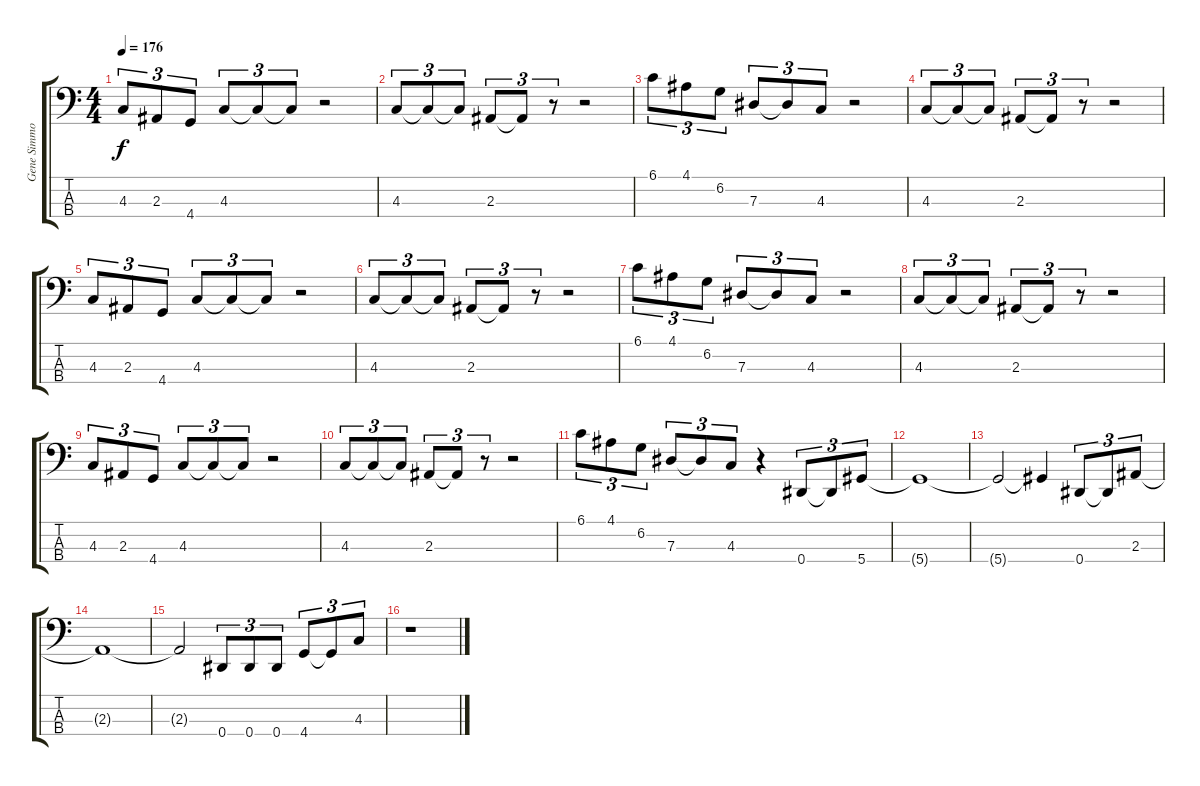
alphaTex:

\track ("Gene Simmons" "Gene Simmo") {instrument electricbasspick}
\staff {score tabs}
\tuning (Gb2 Db2 Ab1 Eb1) {hide}
\ts (4 4)
\tempo 176
\clef f4
\ks c
4.3.8{tu (3 2) dy f} 2.3.8{tu (3 2)} 4.4.8{tu (3 2)} 4.3.8{tu (3 2)} 4.3{t}.8{tu (3 2)} 4.3{t}.8{tu (3 2)} r.2 |
4.3.8{tu (3 2)} 4.3{t}.8{tu (3 2)} 4.3{t}.8{tu (3 2)} 2.3.8{tu (3 2)} 2.3{t}.8{tu (3 2)} r.8{tu (3 2)} r.2 |
6.1.8{tu (3 2)} 4.1.8{tu (3 2)} 6.2.8{tu (3 2)} 7.3.8{tu (3 2)} 7.3{t}.8{tu (3 2)} 4.3.8{tu (3 2)} r.2 |
4.3.8{tu (3 2)} 4.3{t}.8{tu (3 2)} 4.3{t}.8{tu (3 2)} 2.3.8{tu (3 2)} 2.3{t}.8{tu (3 2)} r.8{tu (3 2)} r.2 |
4.3.8{tu (3 2)} 2.3.8{tu (3 2)} 4.4.8{tu (3 2)} 4.3.8{tu (3 2)} 4.3{t}.8{tu (3 2)} 4.3{t}.8{tu (3 2)} r.2 |
4.3.8{tu (3 2)} 4.3{t}.8{tu (3 2)} 4.3{t}.8{tu (3 2)} 2.3.8{tu (3 2)} 2.3{t}.8{tu (3 2)} r.8{tu (3 2)} r.2 |
6.1.8{tu (3 2)} 4.1.8{tu (3 2)} 6.2.8{tu (3 2)} 7.3.8{tu (3 2)} 7.3{t}.8{tu (3 2)} 4.3.8{tu (3 2)} r.2 |
4.3.8{tu (3 2)} 4.3{t}.8{tu (3 2)} 4.3{t}.8{tu (3 2)} 2.3.8{tu (3 2)} 2.3{t}.8{tu (3 2)} r.8{tu (3 2)} r.2 |
4.3.8{tu (3 2)} 2.3.8{tu (3 2)} 4.4.8{tu (3 2)} 4.3.8{tu (3 2)} 4.3{t}.8{tu (3 2)} 4.3{t}.8{tu (3 2)} r.2 |
4.3.8{tu (3 2)} 4.3{t}.8{tu (3 2)} 4.3{t}.8{tu (3 2)} 2.3.8{tu (3 2)} 2.3{t}.8{tu (3 2)} r.8{tu (3 2)} r.2 |
6.1.8{tu (3 2)} 4.1.8{tu (3 2)} 6.2.8{tu (3 2)} 7.3.8{tu (3 2)} 7.3{t}.8{tu (3 2)} 4.3.8{tu (3 2)} r.4 0.4.8{tu (3 2)} 0.4{t}.8{tu (3 2)} 5.4.8{tu (3 2)} |
5.4{t}.1 |
5.4{t}.2 5.4{t}.4 0.4.8{tu (3 2)} 0.4{t}.8{tu (3 2)} 2.3.8{tu (3 2)} |
2.3{t}.1 |
2.3{t}.2 0.4.8{tu (3 2)} 0.4.8{tu (3 2)} 0.4.8{tu (3 2)} 4.4.8{tu (3 2)} 4.4{t}.8{tu (3 2)} 4.3.8{tu (3 2)} |
r.1
